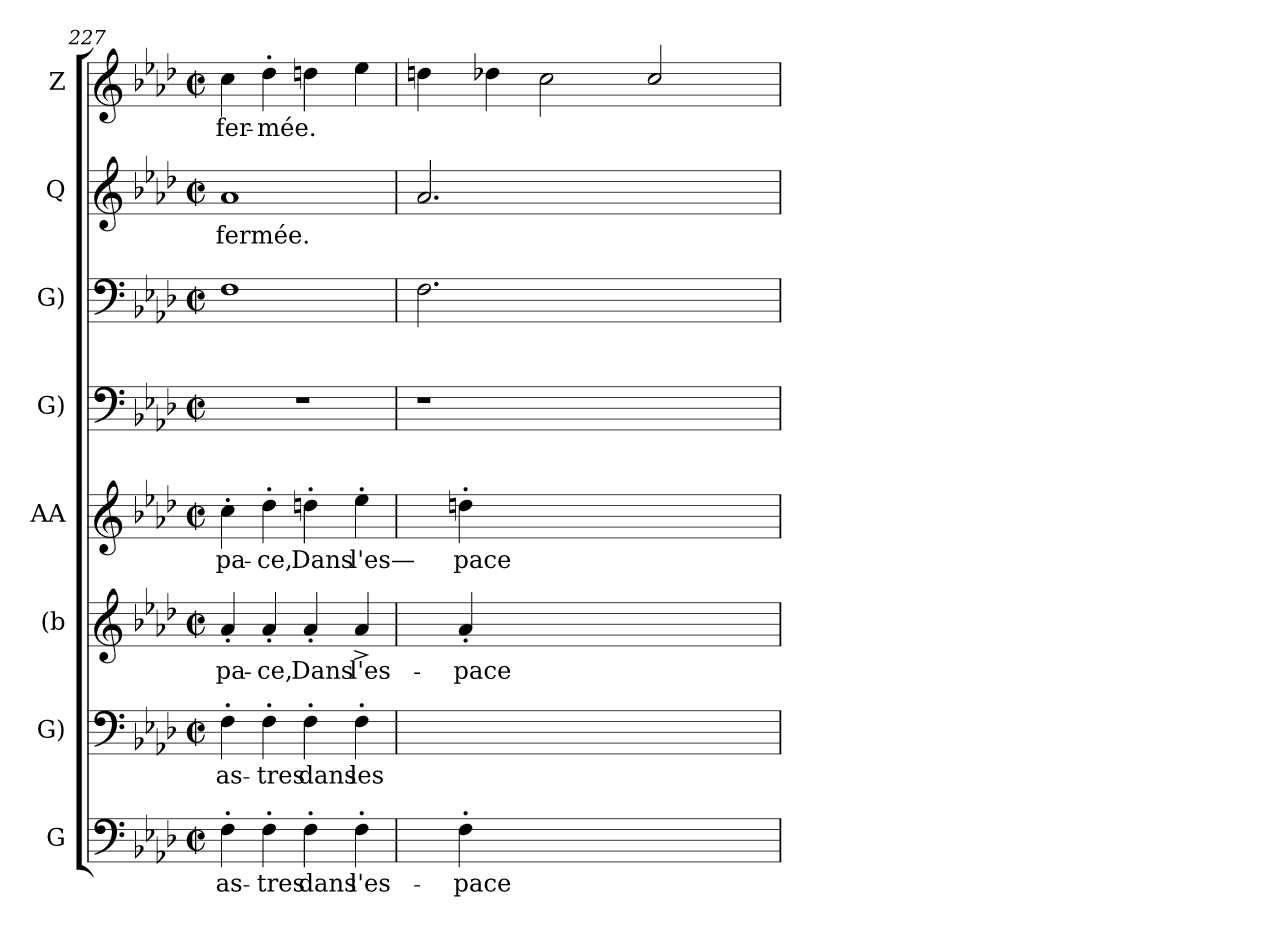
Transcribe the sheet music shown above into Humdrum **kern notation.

**kern	**text	**kern	**text	**kern	**text	**kern	**text	**kern	**kern	**kern	**text	**kern	**text
*part8	*part8	*part7	*part7	*part6	*part6	*part5	*part5	*part4	*part3	*part2	*part2	*part1	*part1
*staff8	*staff8	*staff7	*staff7	*staff6	*staff6	*staff5	*staff5	*staff4	*staff3	*staff2	*staff2	*staff1	*staff1
*I"G	*	*I"G)	*	*I"(b	*	*I"AA	*	*I"G)	*I"G)	*I"Q	*	*I"Z	*
*clefF4	*	*clefF4	*	*clefG2	*	*clefG2	*	*clefF4	*clefF4	*clefG2	*	*clefG2	*
*k[b-e-a-d-]	*	*k[b-e-a-d-]	*	*k[b-e-a-d-]	*	*k[b-e-a-d-]	*	*k[b-e-a-d-]	*k[b-e-a-d-]	*k[b-e-a-d-]	*	*k[b-e-a-d-]	*
*M2/2	*	*M2/2	*	*M2/2	*	*M2/2	*	*M2/2	*M2/2	*M2/2	*	*M2/2	*
*met(c|)	*	*met(c|)	*	*met(c|)	*	*met(c|)	*	*met(c|)	*met(c|)	*met(c|)	*	*met(c|)	*
=227	=227	=227	=227	=227	=227	=227	=227	=227	=227	=227	=227	=227	=227
4F'>i\	as-	4F'>i\	as-	4a-'<i/	pa-	4cc'>i\	pa-	1r	1Fi/	1a-i/	fermée.	4cci\	fer-
4F'>i\	tres	4F'>i\	tres	4a-'<i/	ce,	4dd-'>i\	ce,	.	.	.	.	4dd-'>'>i\	mée.
4F'>i\	dans	4F'>i\	dans	4a-'<i/	Dans	4ddn'>i\	Dans	.	.	.	.	4ddni\	.
4F'>i\	l'es-	4F'>i\	les-	4a-^<i/	l'es-	4ee-'>i\	l'es—	.	.	.	.	4ee-i\	.
=228	=228	=228	=228	=228	=228	=228	=228	=228	=228	=228	=228	=228	=228
*	*	*	*	*	*	*	*	*	*	*	*	*^	*
4ryy	.	1ryy	.	4ryy	.	4ryy	.	1r	2.Fi\	2.a-i/	.	4ddni\	2ryy	.
4F'>i\	pace	.	.	4a-'<i/	pace	4ddn'>i\	pace	.	.	.	.	8ryy	.	.
.	.	.	.	.	.	.	.	.	.	.	.	4dd-Xi\	.	.
2ryy	.	.	.	2ryy	.	2ryy	.	.	.	.	.	.	4ryy	.
.	.	.	.	.	.	.	.	.	.	.	.	2ccj\	.	.
.	.	.	.	.	.	.	.	.	4ryy	4ryy	.	.	8ryy	.
.	.	.	.	.	.	.	.	.	.	.	.	.	4ryy	.
1ryy	.	1ryy	.	1ryy	.	1ryy	.	1ryy	1ryy	1ryy	.	.	.	.
.	.	.	.	.	.	.	.	.	.	.	.	4.ryy	2ccZ/	.
.	.	.	.	.	.	.	.	.	.	.	.	2ryy	.	.
.	.	.	.	.	.	.	.	.	.	.	.	.	4.ryy	.
*	*	*	*	*	*	*	*	*	*	*	*	*v	*v	*
=	=	=	=	=	=	=	=	=	=	=	=	=	=
*-	*-	*-	*-	*-	*-	*-	*-	*-	*-	*-	*-	*-	*-
